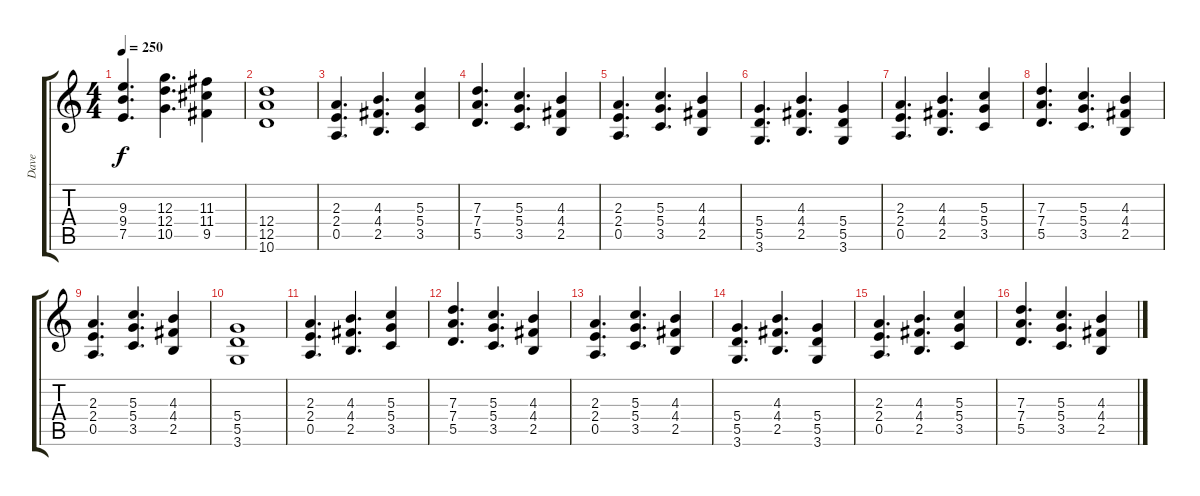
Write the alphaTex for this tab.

\track ("Dave" "Dave") {instrument distortionguitar}
\staff {score tabs}
\tuning (E4 B3 G3 D3 A2 E2) {hide}
\ts (4 4)
\tempo 250
\clef g2
\ks c
(9.3 9.4 7.5).4{d dy f} (12.3 12.4 10.5).4{d} (11.3 11.4 9.5).4 |
(12.4 12.5 10.6).1 |
(2.3 2.4 0.5).4{d} (4.3 4.4 2.5).4{d} (5.3 5.4 3.5).4 |
(7.3 7.4 5.5).4{d} (5.3 5.4 3.5).4{d} (4.3 4.4 2.5).4 |
(2.3 2.4 0.5).4{d} (5.3 5.4 3.5).4{d} (4.3 4.4 2.5).4 |
(5.4 5.5 3.6).4{d} (4.3 4.4 2.5).4{d} (5.4 5.5 3.6).4 |
(2.3 2.4 0.5).4{d} (4.3 4.4 2.5).4{d} (5.3 5.4 3.5).4 |
(7.3 7.4 5.5).4{d} (5.3 5.4 3.5).4{d} (4.3 4.4 2.5).4 |
(2.3 2.4 0.5).4{d} (5.3 5.4 3.5).4{d} (4.3 4.4 2.5).4 |
(5.4 5.5 3.6).1 |
(2.3 2.4 0.5).4{d} (4.3 4.4 2.5).4{d} (5.3 5.4 3.5).4 |
(7.3 7.4 5.5).4{d} (5.3 5.4 3.5).4{d} (4.3 4.4 2.5).4 |
(2.3 2.4 0.5).4{d} (5.3 5.4 3.5).4{d} (4.3 4.4 2.5).4 |
(5.4 5.5 3.6).4{d} (4.3 4.4 2.5).4{d} (5.4 5.5 3.6).4 |
(2.3 2.4 0.5).4{d} (4.3 4.4 2.5).4{d} (5.3 5.4 3.5).4 |
(7.3 7.4 5.5).4{d} (5.3 5.4 3.5).4{d} (4.3 4.4 2.5).4
